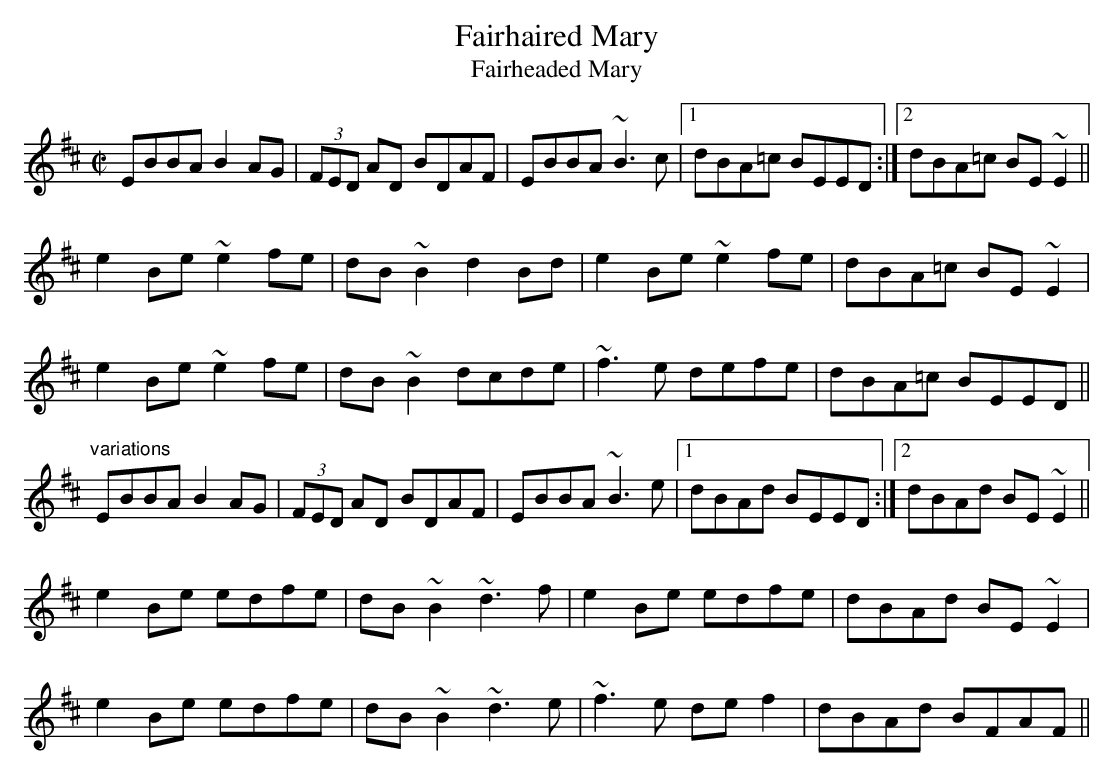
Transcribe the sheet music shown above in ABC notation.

X:1
T:Fairhaired Mary
T:Fairheaded Mary
M:C|
K:Edor
EBBA B2AG|(3FED AD BDAF|EBBA ~B3c|1 dBA=c BEED:|2 dBA=c BE~E2||
e2Be ~e2fe|dB~B2 d2Bd|e2Be ~e2fe|dBA=c BE~E2|
e2Be ~e2fe|dB~B2 dcde|~f3e defe|dBA=c BEED||
"variations"
EBBA B2AG|(3FED AD BDAF|EBBA ~B3e|1 dBAd BEED:|2 dBAd BE~E2||
e2Be edfe|dB~B2 ~d3f|e2Be edfe|dBAd BE~E2|
e2Be edfe|dB~B2 ~d3e|~f3e def2|dBAd BFAF||
